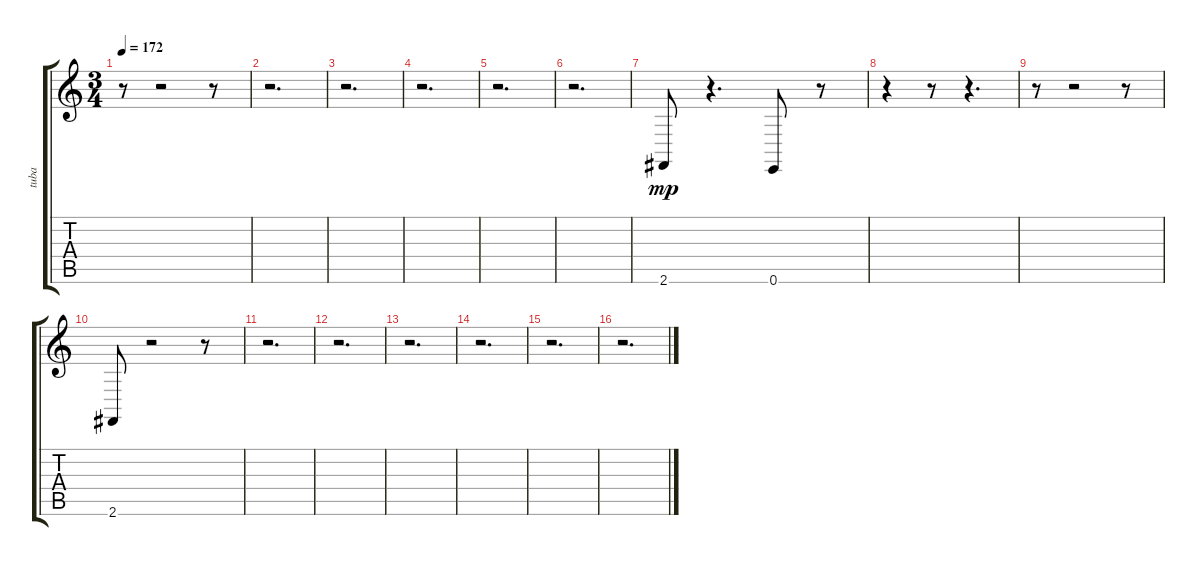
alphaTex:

\track ("tuba" "tuba") {instrument tuba}
\staff {score tabs}
\tuning (E4 B3 G3 D3 A2 E2) {hide}
\ts (3 4)
\tempo 172
\clef g2
\ks c
r.8{dy mp} r.2 r.8 |
r.2{d} |
r.2{d} |
r.2{d} |
r.2{d} |
r.2{d} |
2.6.8 r.4{d} 0.6.8 r.8 |
r.4 r.8 r.4{d} |
r.8 r.2 r.8 |
2.6.8 r.2 r.8 |
r.2{d} |
r.2{d} |
r.2{d} |
r.2{d} |
r.2{d} |
r.2{d}
